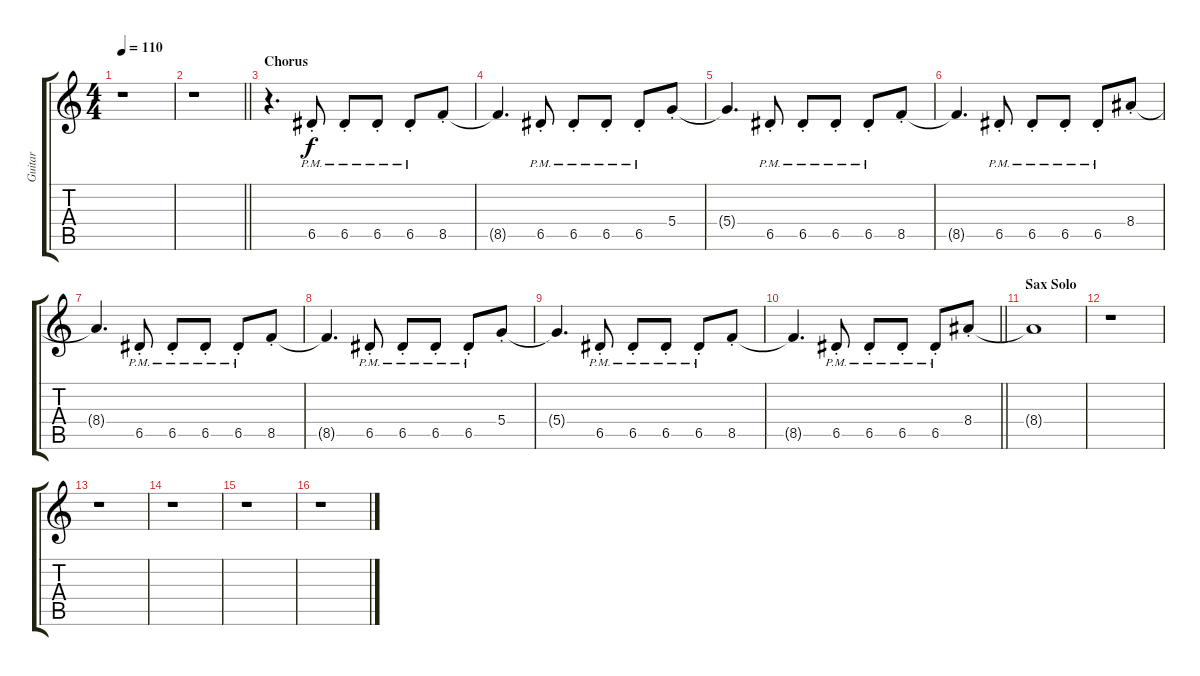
\track ("Guitar" "Guitar") {instrument electricguitarclean}
\staff {score tabs}
\tuning (E4 B3 G3 D3 A2 E2) {hide}
\ts (4 4)
\tempo 110
\clef g2
\ks c
r.1{dy f} |
\barLineRight lightlight
r.1 |
\section ("" "Chorus")
r.4{d} 6.5{pm st}.8 6.5{pm st}.8 6.5{pm st}.8 6.5{pm st}.8 8.5{st}.8 |
8.5{t}.4{d} 6.5{pm st}.8 6.5{pm st}.8 6.5{pm st}.8 6.5{pm st}.8 5.4{st}.8 |
5.4{t}.4{d} 6.5{pm st}.8 6.5{pm st}.8 6.5{pm st}.8 6.5{pm st}.8 8.5{st}.8 |
8.5{t}.4{d} 6.5{pm st}.8 6.5{pm st}.8 6.5{pm st}.8 6.5{pm st}.8 8.4{st}.8 |
8.4{t}.4{d} 6.5{pm st}.8 6.5{pm st}.8 6.5{pm st}.8 6.5{pm st}.8 8.5{st}.8 |
8.5{t}.4{d} 6.5{pm st}.8 6.5{pm st}.8 6.5{pm st}.8 6.5{pm st}.8 5.4{st}.8 |
5.4{t}.4{d} 6.5{pm st}.8 6.5{pm st}.8 6.5{pm st}.8 6.5{pm st}.8 8.5{st}.8 |
\barLineRight lightlight
8.5{t}.4{d} 6.5{pm st}.8 6.5{pm st}.8 6.5{pm st}.8 6.5{pm st}.8 8.4{st}.8 |
\section ("" "Sax Solo")
8.4{t}.1 |
r.1 |
r.1 |
r.1 |
r.1 |
r.1
